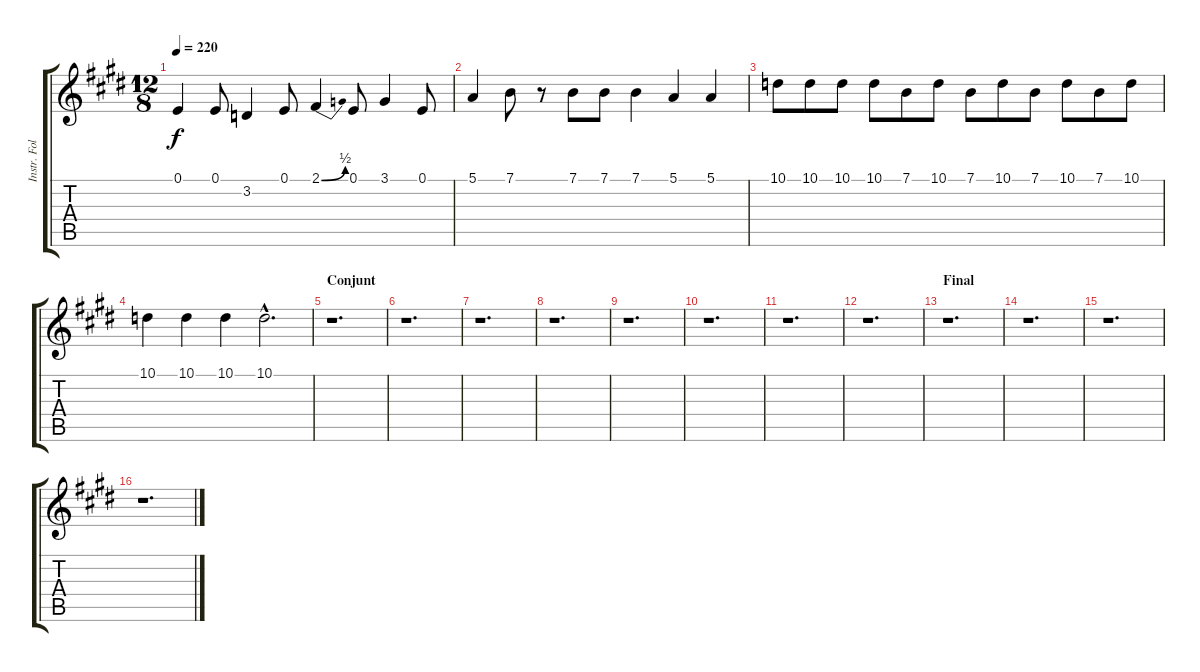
\track ("Instr. Folkloric" "Instr. Fol") {instrument shamisen}
\staff {score tabs}
\tuning (E4 B3 G3 D3 A2 E2) {hide}
\ts (12 8)
\tempo 220
\clef g2
\ks e
0.1.4{dy f} 0.1.8 3.2.4 0.1.8 2.1{be (bend 0 0 60 2)}.4 0.1.8 3.1.4 0.1.8 |
5.1.4 7.1.8 r.8 7.1.8 7.1.8 7.1.4 5.1.4 5.1.4 |
10.1.8 10.1.8 10.1.8 10.1.8 7.1.8 10.1.8 7.1.8 10.1.8 7.1.8 10.1.8 7.1.8 10.1.8 |
10.1.4 10.1.4 10.1.4 10.1{hac}.2{d} |
\section ("" "Conjunt")
r.1{d} |
r.1{d} |
r.1{d} |
r.1{d} |
r.1{d} |
r.1{d} |
r.1{d} |
r.1{d} |
\section ("" "Final")
r.1{d} |
r.1{d} |
r.1{d} |
r.1{d}
